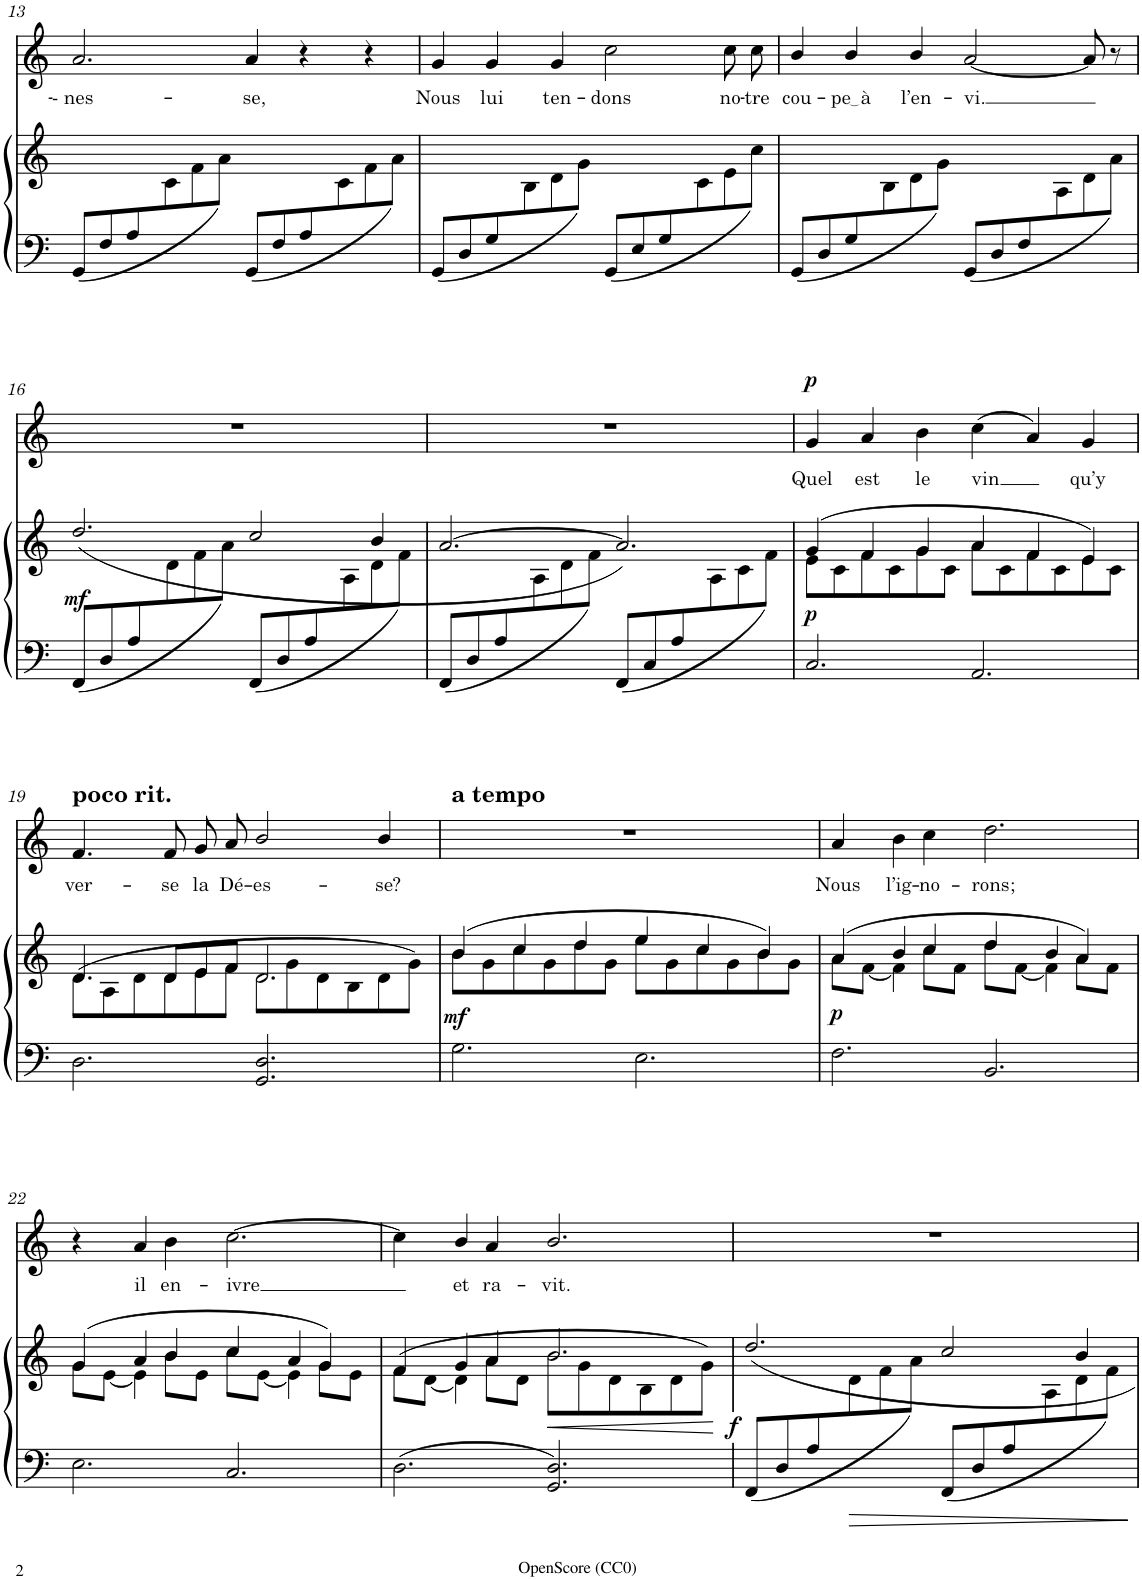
**kern	**kern	**dynam	**kern	**text	**dynam
*part2	*part2	*part2	*part1	*part1	*part1
*staff3	*staff2	*staff2/3	*staff1	*staff1	*staff1
*I"Piano	*	*	*I"Chant Voice	*	*
*I'Pno	*	*	*	*	*
!!LO:PB:g=z
*clefF4	*clefG2	*	*clefG2	*	*
*k[]	*k[]	*	*k[]	*	*
*M6/4	*M6/4	*	*M6/4	*	*
=13	=13	=13	=13	=13	=13
*^	*	*	*	*	*
!	!	!	!	!	!LO:LY:b	!
(<8GG/L	1.ryy	4.ryy	.	2.a/	-- nes-	.
8F/	.	.	.	.	.	.
8A/	.	.	.	.	.	.
4.ryy	.	8c\	.	.	.	.
.	.	8f\	.	.	.	.
.	.	8a\J)	.	.	.	.
!	!	!	!	!	!LO:LY:b	!
(<8GG/L	.	4.ryy	.	4a/	-se,	.
8F/	.	.	.	.	.	.
8A/	.	.	.	4r	.	.
4.ryy	.	8c\	.	.	.	.
.	.	8f\	.	4r	.	.
.	.	8a\J)	.	.	.	.
=14	=14	=14	=14	=14	=14	=14
!	!	!	!	!	!LO:LY:b	!
(<8GG/L	1.ryy	4.ryy	.	4g/	Nous	.
8D/	.	.	.	.	.	.
!	!	!	!	!	!LO:LY:b	!
8G/	.	.	.	4g/	lui	.
4.ryy	.	8B\	.	.	.	.
!	!	!	!	!	!LO:LY:b	!
.	.	8d\	.	4g/	ten-	.
.	.	8g\J)	.	.	.	.
!	!	!	!	!	!LO:LY:b	!
(<8GG/L	.	4.ryy	.	2cc\	-dons	.
8E/	.	.	.	.	.	.
8G/	.	.	.	.	.	.
4.ryy	.	8c\	.	.	.	.
!	!	!	!	!	!LO:LY:b	!
.	.	8e\	.	8cc\L	no-	.
!	!	!	!	!	!LO:LY:b	!
.	.	8cc\J)	.	8cc\J	-tre	.
=15	=15	=15	=15	=15	=15	=15
!	!	!	!	!	!LO:LY:b	!
(<8GG/L	1.ryy	4.ryy	.	4b/	cou-	.
8D/	.	.	.	.	.	.
!	!	!	!	!	!LO:LY:b	!
8G/	.	.	.	4b/	pe à	.
4.ryy	.	8B\	.	.	.	.
!	!	!	!	!	!LO:LY:b	!
.	.	8d\	.	4b/	l’en-	.
.	.	8g\J)	.	.	.	.
!	!	!	!	!	!LO:LY:b	!
(<8GG/L	.	4.ryy	.	[2a/	-vi.	.
8D/	.	.	.	.	.	.
8F/	.	.	.	.	.	.
4.ryy	.	8A\	.	.	.	.
.	.	8d\	.	8a/]	.	.
.	.	8a\J)	.	8r	.	.
*v	*v	*	*	*	*	*
!!LO:LB:g=z
=16	=16	=16	=16	=16	=16
*	*^	*	*	*	*
!	!	!	!LO:DY:b	!	!	!
(<8FF/L	(2.dd/	4.ryy	mf	1.r	.	.
8D/	.	.	.	.	.	.
8A/	.	.	.	.	.	.
4.ryy	.	8d\	.	.	.	.
.	.	8f\	.	.	.	.
.	.	8a\J)	.	.	.	.
(<8FF/L	2cc/	4.ryy	.	.	.	.
8D/	.	.	.	.	.	.
8A/	.	.	.	.	.	.
4.ryy	.	8A\	.	.	.	.
.	4b/	8d\	.	.	.	.
.	.	8f\J)	.	.	.	.
=17	=17	=17	=17	=17	=17	=17
(<8FF/L	[>2.a/	4.ryy	.	1.r	.	.
8D/	.	.	.	.	.	.
8A/	.	.	.	.	.	.
4.ryy	.	8A\	.	.	.	.
.	.	8d\	.	.	.	.
.	.	8f\J)	.	.	.	.
(<8FF/L	2.a/])	4.ryy	.	.	.	.
8C/	.	.	.	.	.	.
8A/	.	.	.	.	.	.
4.ryy	.	8A\	.	.	.	.
.	.	8c\	.	.	.	.
.	.	8f\J)	.	.	.	.
=18	=18	=18	=18	=18	=18	=18
!	!	!	!LO:DY:a=2	!	!LO:LY:b	!LO:DY:a
2.C/	(4g/	8e\L	p	4g/	Quel	p
.	.	8c\	.	.	.	.
!	!	!	!	!	!LO:LY:b	!
.	4f/	8f\	.	4a/	est	.
.	.	8c\	.	.	.	.
!	!	!	!	!	!LO:LY:b	!
.	4g/	8g\	.	4b\	le	.
.	.	8c\J	.	.	.	.
!	!	!	!	!	!LO:LY:b	!
2.AA/	4a/	8a\L	.	(4cc\	vin	.
.	.	8c\	.	.	.	.
.	4f/	8f\	.	4a/)	.	.
.	.	8c\	.	.	.	.
!	!	!	!	!	!LO:LY:b	!
.	4e/)	8e\	.	4g/	qu’y	.
.	.	8c\J	.	.	.	.
!!LO:LB:g=z
=19	=19	=19	=19	=19	=19	=19
!	!	!	!	!LO:TX:a:B:t=poco rit.	!	!
!	!	!	!	!	!LO:LY:b	!
2.D\	4.d/	(>8d\L	.	4.f/	ver-	.
.	.	8A\	.	.	.	.
.	.	8d\	.	.	.	.
!	!	!	!	!	!LO:LY:b	!
.	8d/L	8d\	.	8f/L	-se	.
!	!	!	!	!	!LO:LY:b	!
.	8e/	8e\	.	8g/	la	.
!	!	!	!	!	!LO:LY:b	!
.	8f/J	8f\J	.	8a/J	Dé-	.
!	!	!	!	!	!LO:LY:b	!
2.GG/ 2.D/	2.d/	8d\L	.	2b/	-es-	.
.	.	8g\	.	.	.	.
.	.	8d\	.	.	.	.
.	.	8B\	.	.	.	.
!	!	!	!	!	!LO:LY:b	!
.	.	8d\	.	4b/	-se?	.
.	.	8g\J)	.	.	.	.
=20	=20	=20	=20	=20	=20	=20
!	!	!	!	!LO:TX:a:B:t=a tempo	!	!
!	!	!	!LO:DY:a=2	!	!	!
2.G\	(4b/	8b\L	mf	1.r	.	.
.	.	8g\	.	.	.	.
.	4cc/	8cc\	.	.	.	.
.	.	8g\	.	.	.	.
.	4dd/	8dd\	.	.	.	.
.	.	8g\J	.	.	.	.
2.E\	4ee/	8ee\L	.	.	.	.
.	.	8g\	.	.	.	.
.	4cc/	8cc\	.	.	.	.
.	.	8g\	.	.	.	.
.	4b/)	8b\	.	.	.	.
.	.	8g\J	.	.	.	.
=21	=21	=21	=21	=21	=21	=21
!	!	!	!LO:DY:a=2	!	!LO:LY:b	!
2.F\	(4a/	8a\L	p	4a/	Nous	.
.	.	[8f\J	.	.	.	.
!	!	!	!	!	!LO:LY:b	!
.	4b/	4f\]	.	4b\	l’ig-	.
!	!	!	!	!	!LO:LY:b	!
.	4cc/	8cc\L	.	4cc\	-no-	.
.	.	8f\J	.	.	.	.
!	!	!	!	!	!LO:LY:b	!
2.BB/	4dd/	8dd\L	.	2.dd\	-rons;	.
.	.	[8f\J	.	.	.	.
.	4b/	4f\]	.	.	.	.
.	4a/)	8a\L	.	.	.	.
.	.	8f\J	.	.	.	.
!!LO:LB:g=z
=22	=22	=22	=22	=22	=22	=22
2.E\	(4g/	8g\L	.	4r	.	.
.	.	[8e\J	.	.	.	.
!	!	!	!	!	!LO:LY:b	!
.	4a/	4e\]	.	4a/	il	.
!	!	!	!	!	!LO:LY:b	!
.	4b/	8b\L	.	4b\	en-	.
.	.	8e\J	.	.	.	.
!	!	!	!	!	!LO:LY:b	!
2.C/	4cc/	8cc\L	.	[2.cc\	-ivre	.
.	.	[8e\J	.	.	.	.
.	4a/	4e\]	.	.	.	.
.	4g/)	8g\L	.	.	.	.
.	.	8e\J	.	.	.	.
=23	=23	=23	=23	=23	=23	=23
2.D\	4f/	(>8f\L	.	4cc\]	.	.
.	.	[8d\J	.	.	.	.
!	!	!	!	!	!LO:LY:b	!
.	4g/	4d\]	.	4b/	et	.
!	!	!	!	!	!LO:LY:b	!
.	4a/	8a\L	.	4a/	ra-	.
.	.	8d\J	.	.	.	.
!	!	!	!LO:HP:b	!	!LO:LY:b	!
2.GG/ 2.D/	2.b/	8b\L	<	2.b/	-vit.	.
.	.	8g\	.	.	.	.
.	.	8d\	.	.	.	.
.	.	8B\	.	.	.	.
.	.	8d\	.	.	.	.
.	.	8g\J)	.	.	.	.
*	*v	*v	*	*	*	*
.	.	[	.	.	.
=24	=24	=24	=24	=24	=24
*	*^	*	*	*	*
!	!	!	!LO:DY:b	!	!	!
(<8FF/L	2.dd/	4.ryy	f	1.r	.	.
8D/	.	.	.	.	.	.
8A/	.	.	.	.	.	.
!	!	!	!LO:HP:b	!	!	!
4.ryy	.	8d\	>	.	.	.
.	.	8f\	.	.	.	.
.	.	8a\J)	.	.	.	.
(<8FF/L	2cc/	4.ryy	.	.	.	.
8D/	.	.	.	.	.	.
8A/	.	.	.	.	.	.
4.ryy	.	8A\	.	.	.	.
.	4b/	8d\	.	.	.	.
.	.	8f\J)	.	.	.	.
*	*v	*v	*	*	*	*
.	.	]	.	.	.
=	=	=	=	=	=
*-	*-	*-	*-	*-	*-
